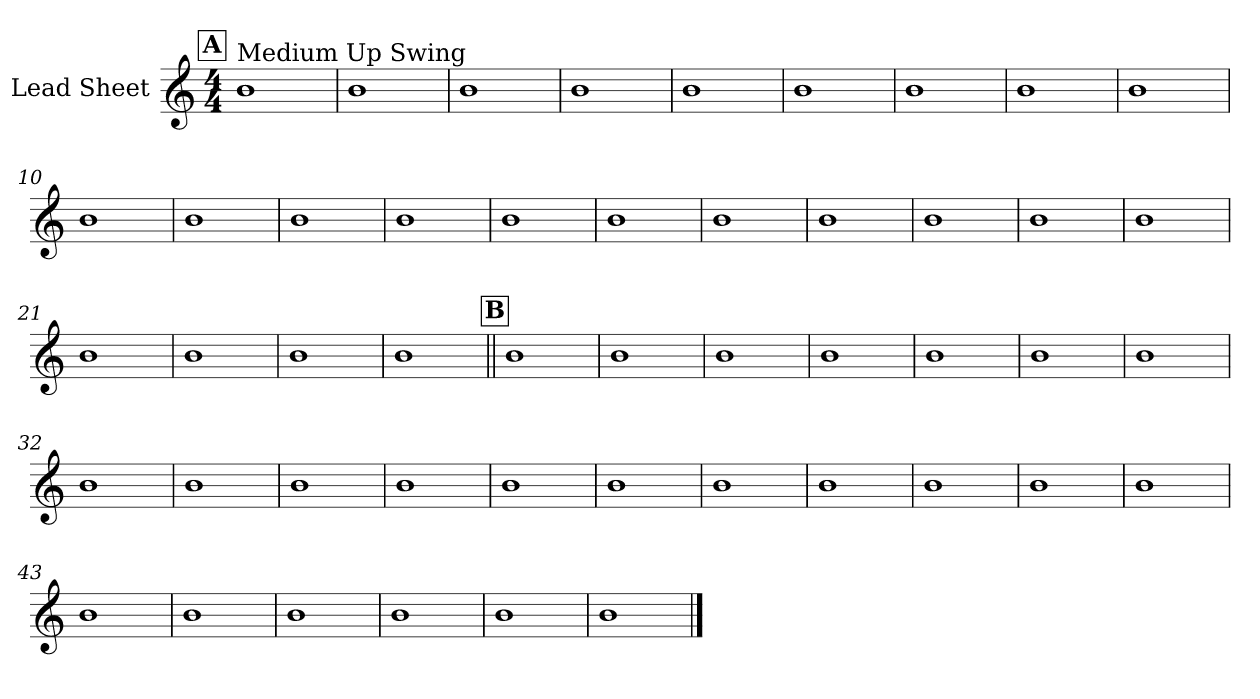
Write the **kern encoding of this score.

**kern
*part1
*staff1
*I"Lead Sheet
*clefG2
*k[]
*M4/4
!!LO:REH:place=s1:a:fs=14:t=A
=1
!LO:TX:a:t=Medium Up Swing
1b
=2
1b
=3
1b
=4
1b
!!LO:LB:g=z
=5
1b
=6
1b
=7
1b
=8
1b
!!LO:LB:g=z
=9
1b
=10
1b
=11
1b
=12
1b
!!LO:LB:g=z
=13
1b
=14
1b
=15
1b
=16
1b
!!LO:LB:g=z
=17
1b
=18
1b
=19
1b
=20
1b
!!LO:LB:g=z
=21
1b
=22
1b
=23
1b
=24
1b
!!LO:LB:g=z
!!LO:REH:place=s1:a:fs=14:t=B
=25||
1b
=26
1b
=27
1b
=28
1b
!!LO:LB:g=z
=29
1b
=30
1b
=31
1b
=32
1b
!!LO:LB:g=z
=33
1b
=34
1b
=35
1b
=36
1b
!!LO:LB:g=z
=37
1b
=38
1b
=39
1b
=40
1b
!!LO:PB:g=z
=41
1b
=42
1b
=43
1b
=44
1b
!!LO:LB:g=z
=45
1b
=46
1b
=47
1b
=48
1b
==
*-
